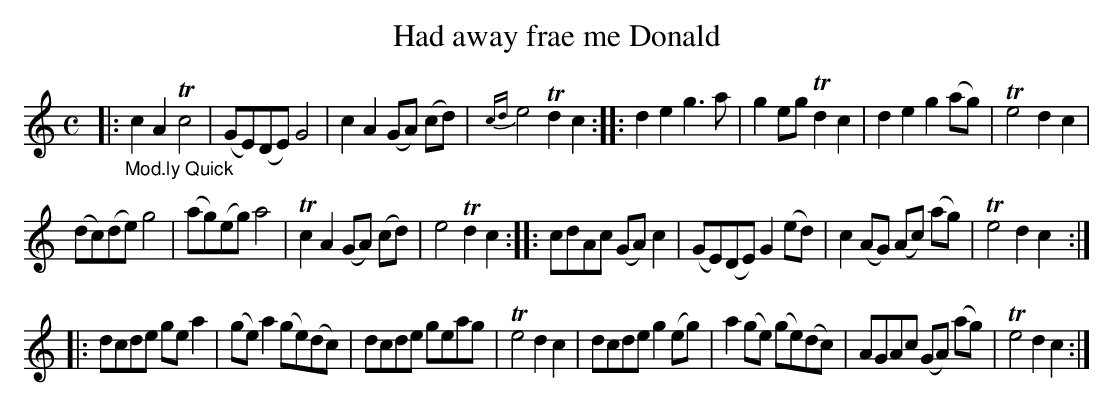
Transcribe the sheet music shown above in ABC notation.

X:1
T: Had away frae me Donald
M: C
L: 1/8
K: C
|: "_Mod.ly Quick"\
c2A2 Tc4 | (GE)(DE) G4 | c2A2 (GA) (cd) | {cd}e4 Td2c2 ::\
d2e2 g3a | g2eg Td2c2 | d2e2 g2(ag) | Te4 d2c2 |
(dc)(de) g4 | (ag)(eg) a4 | Tc2A2 (GA) (cd) | e4 Td2c2 ::\
cdAc (GA)c2 | (GE)(DE) G2(ed) | c2(AG) (Ac) (ag) | Te4 d2c2 :|
|:\
dcde gea2 | (ge)a2 (ge)(dc) | dcde geag | Te4 d2c2 |\
dcde g2(eg) | a2(ge) (ge)(dc) | AGAc (GA) (ag) | Te4 d2c2 :|
